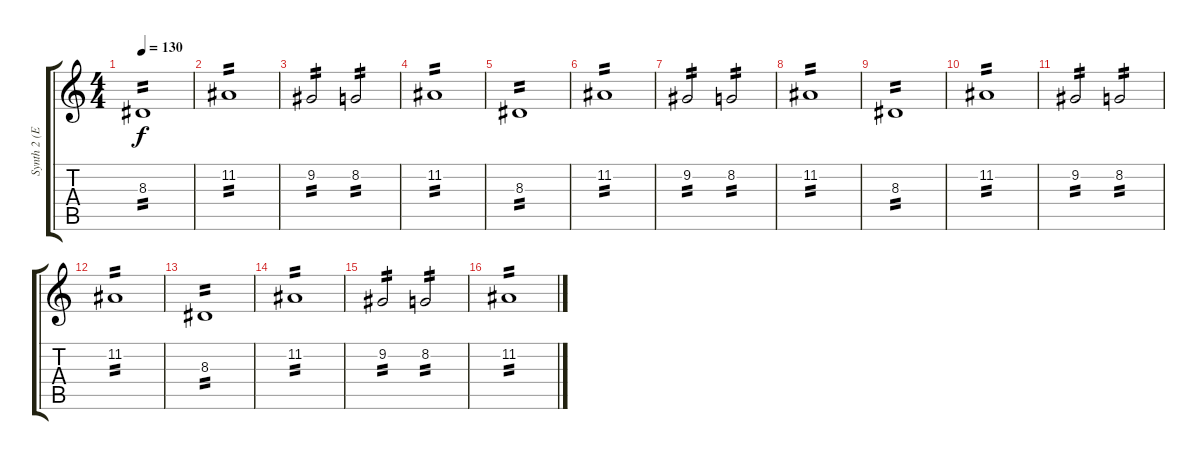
\track ("Synth 2 (Effects)" "Synth 2 (E") {instrument lead1square}
\staff {score tabs}
\tuning (E4 B3 G3 D3 A2 E2) {hide}
\ts (4 4)
\tempo 130
\clef g2
\ks c
8.3.1{tp 2 dy f} |
11.2.1{tp 2} |
9.2.2{tp 2} 8.2.2{tp 2} |
11.2.1{tp 2} |
8.3.1{tp 2} |
11.2.1{tp 2} |
9.2.2{tp 2} 8.2.2{tp 2} |
11.2.1{tp 2} |
8.3.1{tp 2} |
11.2.1{tp 2} |
9.2.2{tp 2} 8.2.2{tp 2} |
11.2.1{tp 2} |
8.3.1{tp 2} |
11.2.1{tp 2} |
9.2.2{tp 2} 8.2.2{tp 2} |
11.2.1{tp 2}
